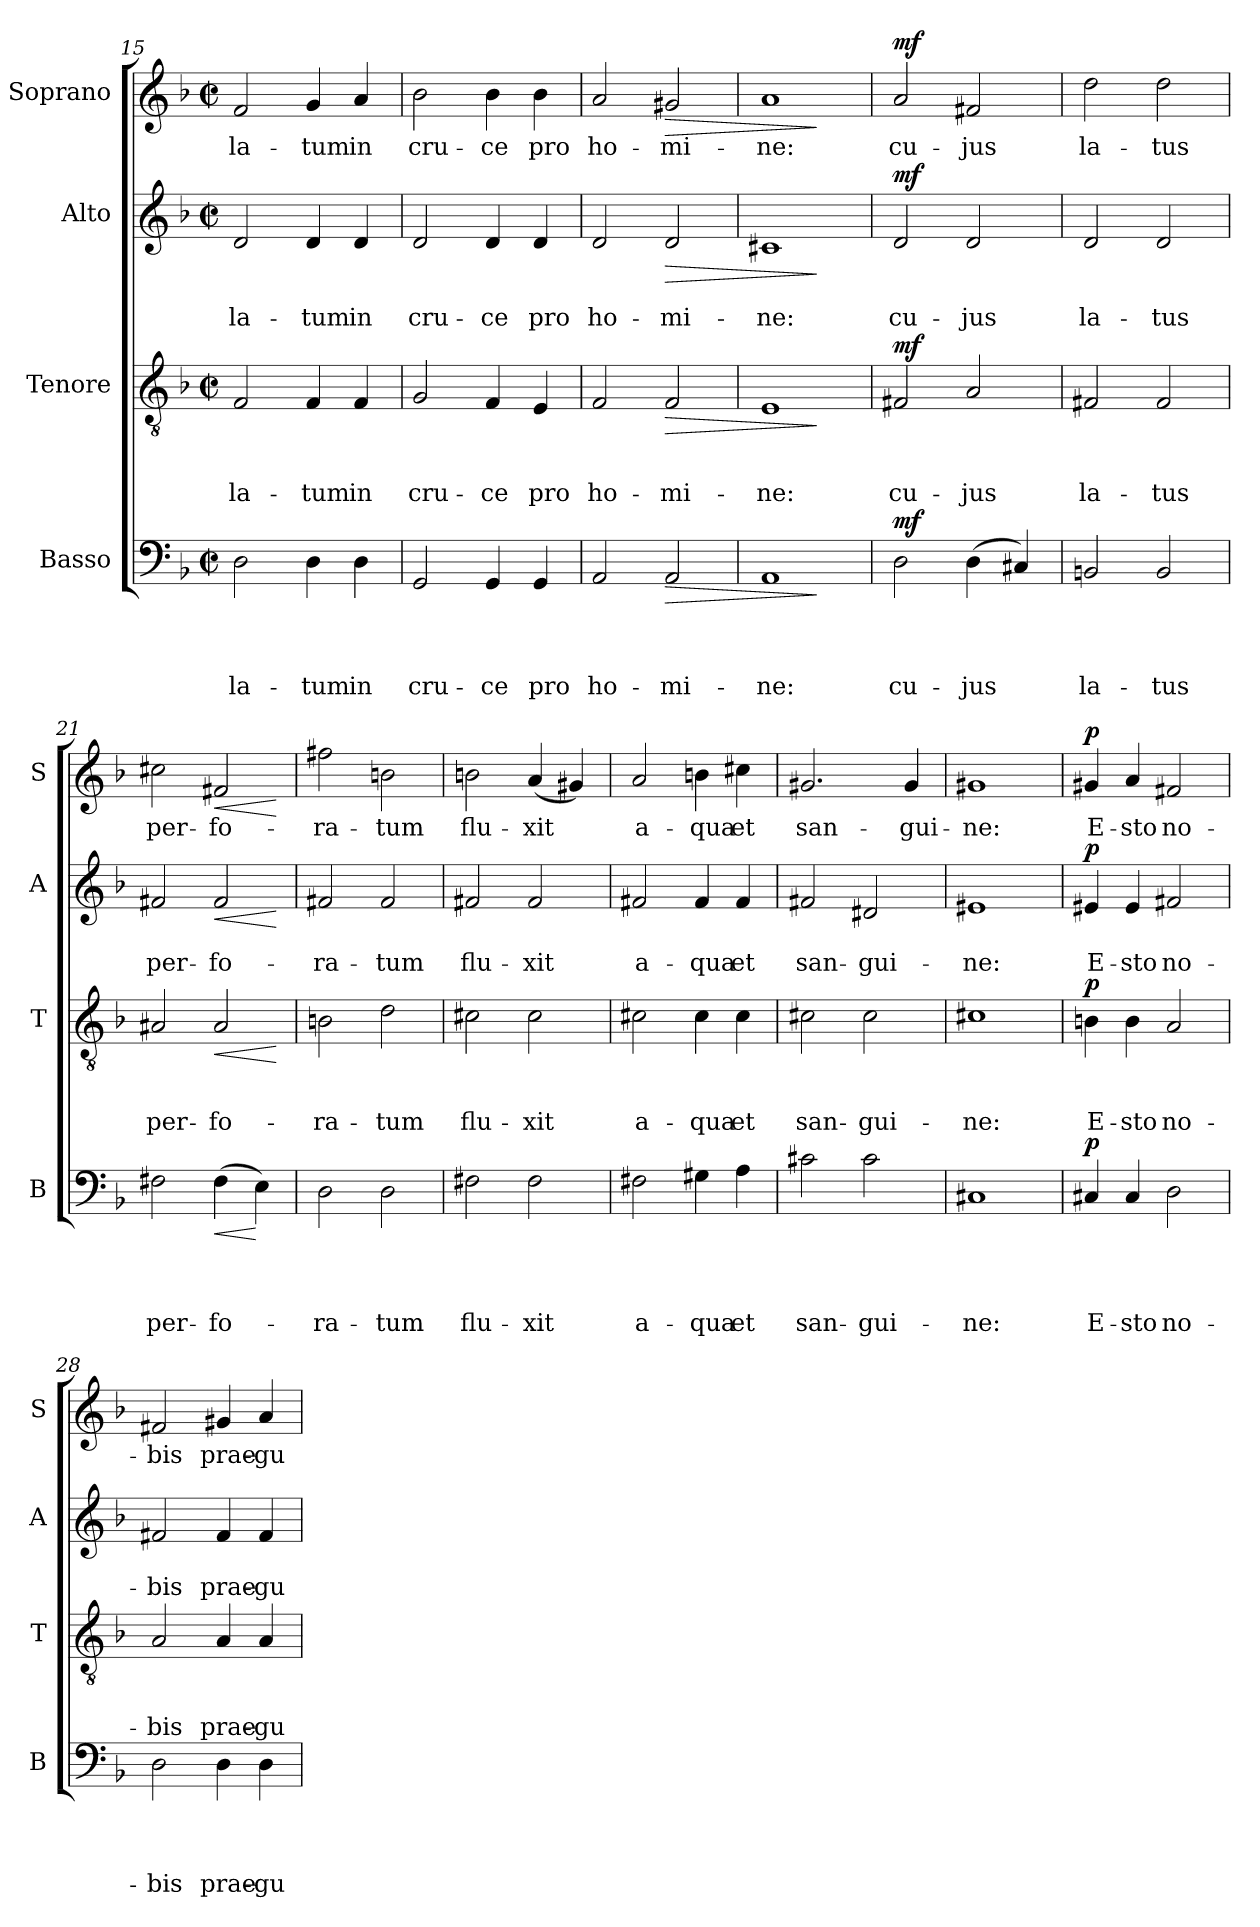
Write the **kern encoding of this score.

**kern	**text	**text	**text	**text	**dynam	**kern	**text	**text	**text	**dynam	**kern	**text	**text	**dynam	**kern	**text	**dynam
*part4	*part4	*part4	*part4	*part4	*part4	*part3	*part3	*part3	*part3	*part3	*part2	*part2	*part2	*part2	*part1	*part1	*part1
*staff4	*staff4	*staff4	*staff4	*staff4	*staff4	*staff3	*staff3	*staff3	*staff3	*staff3	*staff2	*staff2	*staff2	*staff2	*staff1	*staff1	*staff1
*I"Basso	*	*	*	*	*	*I"Tenore	*	*	*	*	*I"Alto	*	*	*	*I"Soprano	*	*
*I'B	*	*	*	*	*	*I'T	*	*	*	*	*I'A	*	*	*	*I'S	*	*
*clefF4	*	*	*	*	*	*clefGv2	*	*	*	*	*clefG2	*	*	*	*clefG2	*	*
*k[b-]	*	*	*	*	*	*k[b-]	*	*	*	*	*k[b-]	*	*	*	*k[b-]	*	*
*F:	*	*	*	*	*	*F:	*	*	*	*	*F:	*	*	*	*F:	*	*
*M2/2	*	*	*	*	*	*M2/2	*	*	*	*	*M2/2	*	*	*	*M2/2	*	*
*met(c|)	*	*	*	*	*	*met(c|)	*	*	*	*	*met(c|)	*	*	*	*met(c|)	*	*
=15	=15	=15	=15	=15	=15	=15	=15	=15	=15	=15	=15	=15	=15	=15	=15	=15	=15
!	!	!	!	!LO:LY:b	!	!	!	!	!LO:LY:b	!	!	!	!LO:LY:b	!	!	!LO:LY:b	!
2D\	.	.	.	-la-	.	2F/	.	.	-la-	.	2d/	.	-la-	.	2f/	-la-	.
!	!	!	!	!LO:LY:b	!	!	!	!	!LO:LY:b	!	!	!	!LO:LY:b	!	!	!LO:LY:b	!
4D\	.	.	.	-tum	.	4F/	.	.	-tum	.	4d/	.	-tum	.	4g/	-tum	.
!	!	!	!	!LO:LY:b	!	!	!	!	!LO:LY:b	!	!	!	!LO:LY:b	!	!	!LO:LY:b	!
4D\	.	.	.	in	.	4F/	.	.	in	.	4d/	.	in	.	4a/	in	.
!!LO:PB:g=z
=16	=16	=16	=16	=16	=16	=16	=16	=16	=16	=16	=16	=16	=16	=16	=16	=16	=16
!	!	!	!	!LO:LY:b	!	!	!	!	!LO:LY:b	!	!	!	!LO:LY:b	!	!	!LO:LY:b	!
2GG/	.	.	.	cru-	.	2G/	.	.	cru-	.	2d/	.	cru-	.	2b-\	cru-	.
!	!	!	!	!LO:LY:b	!	!	!	!	!LO:LY:b	!	!	!	!LO:LY:b	!	!	!LO:LY:b	!
4GG/	.	.	.	-ce	.	4F/	.	.	-ce	.	4d/	.	-ce	.	4b-\	-ce	.
!	!	!	!	!LO:LY:b	!	!	!	!	!LO:LY:b	!	!	!	!LO:LY:b	!	!	!LO:LY:b	!
4GG/	.	.	.	pro	.	4E/	.	.	pro	.	4d/	.	pro	.	4b-\	pro	.
=17	=17	=17	=17	=17	=17	=17	=17	=17	=17	=17	=17	=17	=17	=17	=17	=17	=17
!	!	!	!	!LO:LY:b	!	!	!	!	!LO:LY:b	!	!	!	!LO:LY:b	!	!	!LO:LY:b	!
2AA/	.	.	.	ho-	.	2F/	.	.	ho-	.	2d/	.	ho-	.	2a/	ho-	.
!	!	!	!	!LO:LY:b	!LO:HP:b	!	!	!	!LO:LY:b	!LO:HP:b	!	!	!LO:LY:b	!LO:HP:b	!	!LO:LY:b	!LO:HP:b
2AA/	.	.	.	-mi-	>	2F/	.	.	-mi-	>	2d/	.	-mi-	>	2g#X/	-mi-	>
=18	=18	=18	=18	=18	=18	=18	=18	=18	=18	=18	=18	=18	=18	=18	=18	=18	=18
!	!	!	!	!LO:LY:b	!	!	!	!	!LO:LY:b	!	!	!	!LO:LY:b	!	!	!LO:LY:b	!
1AA	.	.	.	-ne:	.	1E	.	.	-ne:	.	1c#X	.	-ne:	.	1a	-ne:	.
.	.	.	.	.	]	.	.	.	.	]	.	.	.	]	.	.	]
=19	=19	=19	=19	=19	=19	=19	=19	=19	=19	=19	=19	=19	=19	=19	=19	=19	=19
!	!	!	!	!LO:LY:b	!LO:DY:a	!	!	!	!LO:LY:b	!LO:DY:a	!	!	!LO:LY:b	!LO:DY:a	!	!LO:LY:b	!LO:DY:a
2D\	.	.	.	cu-	mf	2F#X/	.	.	cu-	mf	2d/	.	cu-	mf	2a/	cu-	mf
!	!	!	!	!LO:LY:b	!	!	!	!	!LO:LY:b	!	!	!	!LO:LY:b	!	!	!LO:LY:b	!
(>4D\	.	.	.	-jus	.	2A/	.	.	-jus	.	2d/	.	-jus	.	2f#X/	-jus	.
4C#X/)	.	.	.	.	.	.	.	.	.	.	.	.	.	.	.	.	.
=20	=20	=20	=20	=20	=20	=20	=20	=20	=20	=20	=20	=20	=20	=20	=20	=20	=20
!	!	!	!	!LO:LY:b	!	!	!	!	!LO:LY:b	!	!	!	!LO:LY:b	!	!	!LO:LY:b	!
2BBn/	.	.	.	la-	.	2F#X/	.	.	la-	.	2d/	.	la-	.	2dd\	la-	.
!	!	!	!	!LO:LY:b	!	!	!	!	!LO:LY:b	!	!	!	!LO:LY:b	!	!	!LO:LY:b	!
2BB/	.	.	.	-tus	.	2F#/	.	.	-tus	.	2d/	.	-tus	.	2dd\	-tus	.
!!LO:LB:g=z
=21	=21	=21	=21	=21	=21	=21	=21	=21	=21	=21	=21	=21	=21	=21	=21	=21	=21
!	!	!	!	!LO:LY:b	!	!	!	!	!LO:LY:b	!	!	!	!LO:LY:b	!	!	!LO:LY:b	!
2F#X\	.	.	.	per-	.	2A#X/	.	.	per-	.	2f#X/	.	per-	.	2cc#X\	per-	.
!	!	!	!	!LO:LY:b	!LO:HP:b	!	!	!	!LO:LY:b	!LO:HP:b	!	!	!LO:LY:b	!LO:HP:b	!	!LO:LY:b	!LO:HP:b
(>4F#\	.	.	.	-fo-	<	2A#/	.	.	-fo-	<	2f#/	.	-fo-	<	2f#X/	-fo-	<
4E\)	.	.	.	.	[	.	.	.	.	.	.	.	.	.	.	.	.
.	.	.	.	.	.	.	.	.	.	[	.	.	.	[	.	.	[
=22	=22	=22	=22	=22	=22	=22	=22	=22	=22	=22	=22	=22	=22	=22	=22	=22	=22
!	!	!	!	!LO:LY:b	!	!	!	!	!LO:LY:b	!	!	!	!LO:LY:b	!	!	!LO:LY:b	!
2D\	.	.	.	-ra-	.	2Bn\	.	.	-ra-	.	2f#X/	.	-ra-	.	2ff#X\	-ra-	.
!	!	!	!	!LO:LY:b	!	!	!	!	!LO:LY:b	!	!	!	!LO:LY:b	!	!	!LO:LY:b	!
2D\	.	.	.	-tum	.	2d\	.	.	-tum	.	2f#/	.	-tum	.	2bn\	-tum	.
=23	=23	=23	=23	=23	=23	=23	=23	=23	=23	=23	=23	=23	=23	=23	=23	=23	=23
!	!	!	!	!LO:LY:b	!	!	!	!	!LO:LY:b	!	!	!	!LO:LY:b	!	!	!LO:LY:b	!
2F#X\	.	.	.	flu-	.	2c#X\	.	.	flu-	.	2f#X/	.	flu-	.	2bn\	flu-	.
!	!	!	!	!LO:LY:b	!	!	!	!	!LO:LY:b	!	!	!	!LO:LY:b	!	!	!LO:LY:b	!
2F#\	.	.	.	-xit	.	2c#\	.	.	-xit	.	2f#/	.	-xit	.	(<4a/	-xit	.
.	.	.	.	.	.	.	.	.	.	.	.	.	.	.	4g#X/)	.	.
=24	=24	=24	=24	=24	=24	=24	=24	=24	=24	=24	=24	=24	=24	=24	=24	=24	=24
!	!	!	!	!LO:LY:b	!	!	!	!	!LO:LY:b	!	!	!	!LO:LY:b	!	!	!LO:LY:b	!
2F#X\	.	.	.	a-	.	2c#X\	.	.	a-	.	2f#X/	.	a-	.	2a/	a-	.
!	!	!	!	!LO:LY:b	!	!	!	!	!LO:LY:b	!	!	!	!LO:LY:b	!	!	!LO:LY:b	!
4G#X\	.	.	.	-qua	.	4c#\	.	.	-qua	.	4f#/	.	-qua	.	4bn\	-qua	.
!	!	!	!	!LO:LY:b	!	!	!	!	!LO:LY:b	!	!	!	!LO:LY:b	!	!	!LO:LY:b	!
4A\	.	.	.	et	.	4c#\	.	.	et	.	4f#/	.	et	.	4cc#X\	et	.
!!LO:PB:g=z
=25	=25	=25	=25	=25	=25	=25	=25	=25	=25	=25	=25	=25	=25	=25	=25	=25	=25
!	!	!	!	!LO:LY:b	!	!	!	!	!LO:LY:b	!	!	!	!LO:LY:b	!	!	!LO:LY:b	!
2c#X\	.	.	.	san-	.	2c#X\	.	.	san-	.	2f#X/	.	san-	.	2.g#X/	san-	.
!	!	!	!	!LO:LY:b	!	!	!	!	!LO:LY:b	!	!	!	!LO:LY:b	!	!	!	!
2c#\	.	.	.	-gui-	.	2c#\	.	.	-gui-	.	2d#X/	.	-gui-	.	.	.	.
!	!	!	!	!	!	!	!	!	!	!	!	!	!	!	!	!LO:LY:b	!
.	.	.	.	.	.	.	.	.	.	.	.	.	.	.	4g#/	-gui-	.
=26	=26	=26	=26	=26	=26	=26	=26	=26	=26	=26	=26	=26	=26	=26	=26	=26	=26
!	!	!	!	!LO:LY:b	!	!	!	!	!LO:LY:b	!	!	!	!LO:LY:b	!	!	!LO:LY:b	!
1C#X	.	.	.	-ne:	.	1c#X	.	.	-ne:	.	1e#X	.	-ne:	.	1g#X	-ne:	.
=27	=27	=27	=27	=27	=27	=27	=27	=27	=27	=27	=27	=27	=27	=27	=27	=27	=27
!	!	!	!	!LO:LY:b	!LO:DY:a	!	!	!	!LO:LY:b	!LO:DY:a	!	!	!LO:LY:b	!LO:DY:a	!	!LO:LY:b	!LO:DY:a
4C#X/	.	.	.	E-	p	4Bn\	.	.	E-	p	4e#X/	.	E-	p	4g#X/	E-	p
!	!	!	!	!LO:LY:b	!	!	!	!	!LO:LY:b	!	!	!	!LO:LY:b	!	!	!LO:LY:b	!
4C#/	.	.	.	-sto	.	4B\	.	.	-sto	.	4e#/	.	-sto	.	4a/	-sto	.
!	!	!	!	!LO:LY:b	!	!	!	!	!LO:LY:b	!	!	!	!LO:LY:b	!	!	!LO:LY:b	!
2D\	.	.	.	no-	.	2A/	.	.	no-	.	2f#X/	.	no-	.	2f#X/	no-	.
=28	=28	=28	=28	=28	=28	=28	=28	=28	=28	=28	=28	=28	=28	=28	=28	=28	=28
!	!	!	!	!LO:LY:b	!	!	!	!	!LO:LY:b	!	!	!	!LO:LY:b	!	!	!LO:LY:b	!
2D\	.	.	.	-bis	.	2A/	.	.	-bis	.	2f#X/	.	-bis	.	2f#X/	-bis	.
!	!	!	!	!LO:LY:b	!	!	!	!	!LO:LY:b	!	!	!	!LO:LY:b	!	!	!LO:LY:b	!
4D\	.	.	.	prae-	.	4A/	.	.	prae-	.	4f#/	.	prae-	.	4g#X/	prae-	.
!	!	!	!	!LO:LY:b	!	!	!	!	!LO:LY:b	!	!	!	!LO:LY:b	!	!	!LO:LY:b	!
4D\	.	.	.	-gu-	.	4A/	.	.	-gu-	.	4f#/	.	-gu-	.	4a/	-gu-	.
=	=	=	=	=	=	=	=	=	=	=	=	=	=	=	=	=	=
*-	*-	*-	*-	*-	*-	*-	*-	*-	*-	*-	*-	*-	*-	*-	*-	*-	*-
